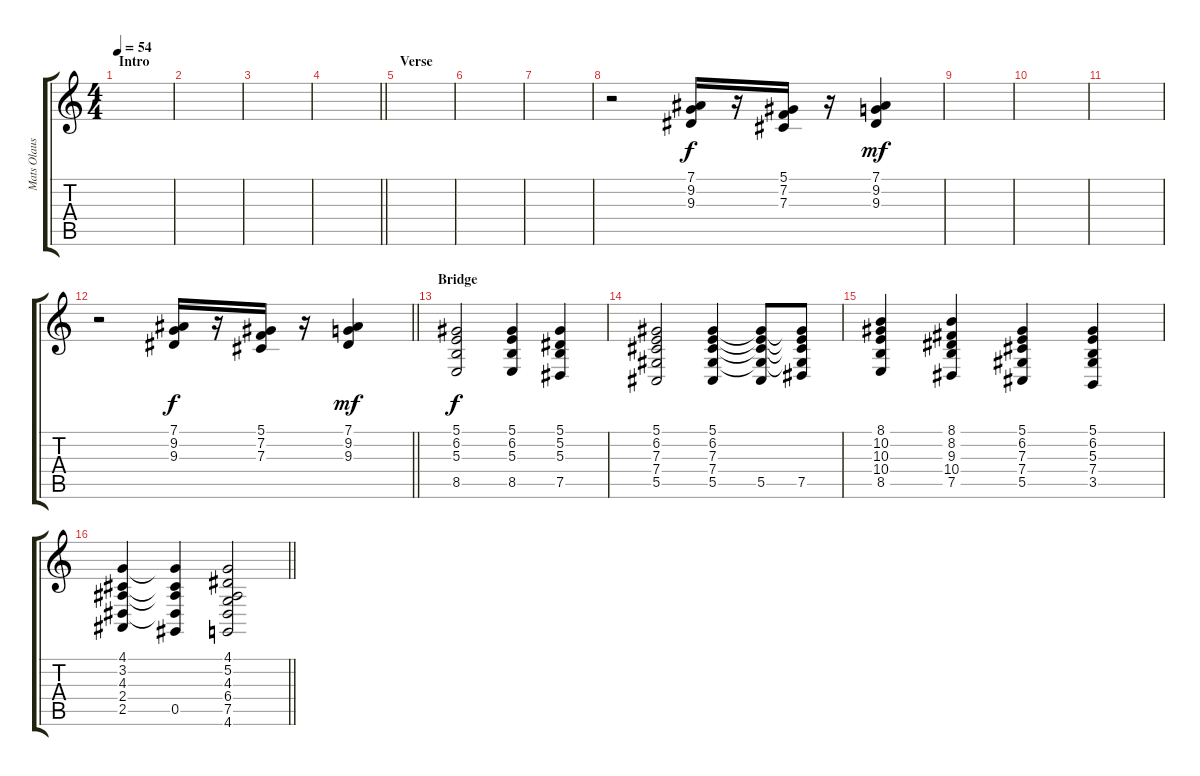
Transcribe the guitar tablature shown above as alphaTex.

\track ("Mats Olausson" "Mats Olaus") {instrument stringensemble1}
\staff {score tabs}
\tuning (Eb4 Bb3 Gb3 Db3 Ab2 Eb2) {hide}
\ts (4 4)
\section ("" "Intro")
\tempo 54
\clef g2
\ks c
|
|
|
\barLineRight lightlight
|
\section ("" "Verse")
|
|
|
r.2 (7.1 9.2 9.3).16 r.16 (5.1 7.2 7.3).16 r.16 (7.1 9.2 9.3).4{dy mf} |
|
|
|
\barLineRight lightlight
r.2 (7.1 9.2 9.3).16{dy f} r.16 (5.1 7.2 7.3).16 r.16 (7.1 9.2 9.3).4{dy mf} |
\section ("" "Bridge")
(5.1 6.2 5.3 8.5).2{dy f} (5.1 6.2 5.3 8.5).4 (5.1 5.2 5.3 7.5).4 |
(5.1 6.2 7.3 7.4 5.5).2 (5.1 6.2 7.3 7.4 5.5).4 (5.1{t} 6.2{t} 7.3{t} 7.4{t} 5.5).8 (5.1{t} 6.2{t} 7.3{t} 7.4{t} 7.5).8 |
(8.1 10.2 10.3 10.4 8.5).4 (8.1 8.2 9.3 10.4 7.5).4 (5.1 6.2 7.3 7.4 5.5).4 (5.1 6.2 5.3 7.4 3.5).4 |
\barLineRight lightlight
(4.1 3.2 4.3 2.4 2.5).4 (4.1{t} 3.2{t} 4.3{t} 2.4{t} 0.5).4 (4.1 5.2 4.3 6.4 7.5 4.6).2
